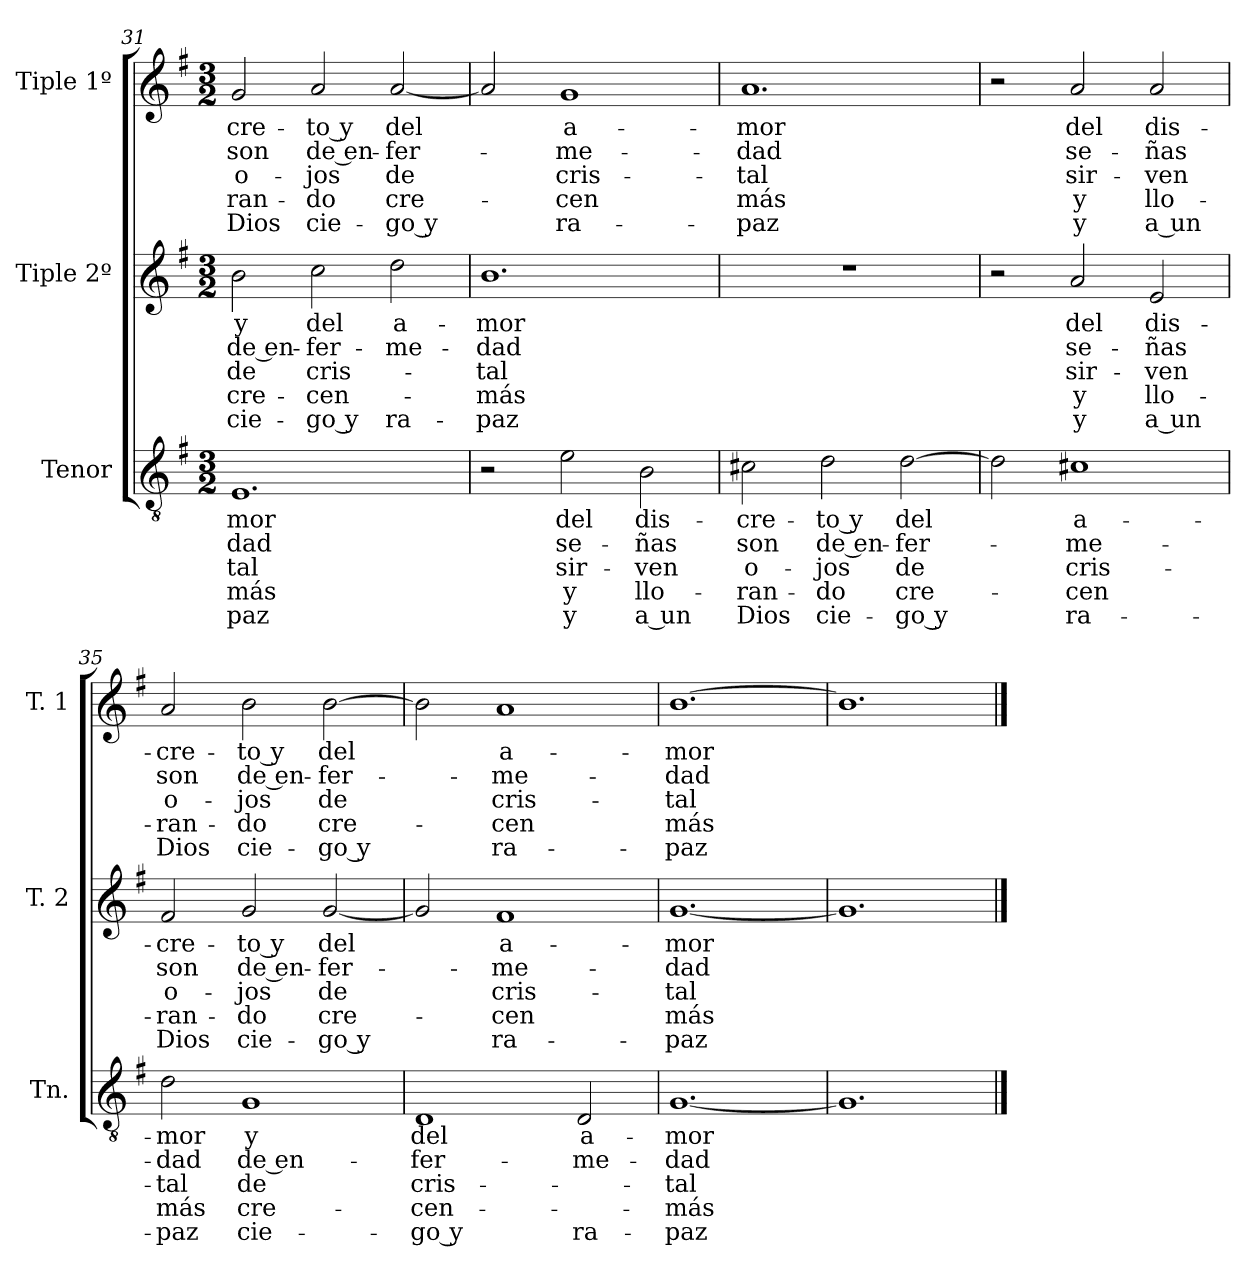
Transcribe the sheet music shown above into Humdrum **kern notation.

**kern	**text	**text	**text	**text	**text	**kern	**text	**text	**text	**text	**text	**kern	**text	**text	**text	**text	**text
*part3	*part3	*part3	*part3	*part3	*part3	*part2	*part2	*part2	*part2	*part2	*part2	*part1	*part1	*part1	*part1	*part1	*part1
*staff3	*staff3	*staff3	*staff3	*staff3	*staff3	*staff2	*staff2	*staff2	*staff2	*staff2	*staff2	*staff1	*staff1	*staff1	*staff1	*staff1	*staff1
*I"Tenor	*	*	*	*	*	*I"Tiple 2º	*	*	*	*	*	*I"Tiple 1º	*	*	*	*	*
*I'Tn.	*	*	*	*	*	*I'T. 2	*	*	*	*	*	*I'T. 1	*	*	*	*	*
*clefGv2	*	*	*	*	*	*clefG2	*	*	*	*	*	*clefG2	*	*	*	*	*
*k[f#]	*	*	*	*	*	*k[f#]	*	*	*	*	*	*k[f#]	*	*	*	*	*
*M3/2	*	*	*	*	*	*M3/2	*	*	*	*	*	*M3/2	*	*	*	*	*
=31	=31	=31	=31	=31	=31	=31	=31	=31	=31	=31	=31	=31	=31	=31	=31	=31	=31
1.E	-mor	-dad	-tal	más	-paz	2b	-y	de en-	-de	-cre-	cie-	2g	-cre-	son	o-	-ran-	Dios
.	.	.	.	.	.	2cc	del	-fer-	cris-	-cen-	-go y	2a	-to y	de en-	-jos	-do	cie-
.	.	.	.	.	.	2dd	a-	-me-	.	.	ra-	[2a	del	-fer-	de	cre-	-go y
=32	=32	=32	=32	=32	=32	=32	=32	=32	=32	=32	=32	=32	=32	=32	=32	=32	=32
2r	.	.	.	.	.	1.b	-mor	-dad	-tal	-más	-paz	2a]	.	.	.	.	.
2e	del	se-	sir-	y	y	.	.	.	.	.	.	1g	a-	-me-	cris-	-cen	ra-
2B	dis-	-ñas	-ven	llo-	a un	.	.	.	.	.	.	.	.	.	.	.	.
=33	=33	=33	=33	=33	=33	=33	=33	=33	=33	=33	=33	=33	=33	=33	=33	=33	=33
2c#X	-cre-	son	o-	-ran-	Dios	1.r	.	.	.	.	.	1.a	-mor	-dad	-tal	más	-paz
2d	-to y	de en-	-jos	-do	cie-	.	.	.	.	.	.	.	.	.	.	.	.
[2d	del	-fer-	de	cre-	-go y	.	.	.	.	.	.	.	.	.	.	.	.
=34	=34	=34	=34	=34	=34	=34	=34	=34	=34	=34	=34	=34	=34	=34	=34	=34	=34
2d]	.	.	.	.	.	2r	.	.	.	.	.	2r	.	.	.	.	.
1c#X	a-	-me-	cris-	-cen	ra-	2a	del	se-	sir-	y	y	2a	del	se-	sir-	y	y
.	.	.	.	.	.	2e	dis-	-ñas	-ven	llo-	a un	2a	dis-	-ñas	-ven	llo-	a un
=35	=35	=35	=35	=35	=35	=35	=35	=35	=35	=35	=35	=35	=35	=35	=35	=35	=35
2d	-mor	-dad	-tal	más	-paz	2f#	-cre-	son	o-	-ran-	Dios	2a	-cre-	son	o-	-ran-	Dios
1G	-y	de en-	-de	-cre-	cie-	2g	-to y	de en-	-jos	-do	cie-	2b	-to y	de en-	-jos	-do	cie-
.	.	.	.	.	.	[2g	del	-fer-	de	cre-	-go y	[2b	del	-fer-	de	cre-	-go y
=36	=36	=36	=36	=36	=36	=36	=36	=36	=36	=36	=36	=36	=36	=36	=36	=36	=36
1D	del	-fer-	cris-	-cen-	-go y	2g]	.	.	.	.	.	2b]	.	.	.	.	.
.	.	.	.	.	.	1f#	a-	-me-	cris-	-cen	ra-	1a	a-	-me-	cris-	-cen	ra-
2D	a-	-me-	.	.	ra-	.	.	.	.	.	.	.	.	.	.	.	.
=37	=37	=37	=37	=37	=37	=37	=37	=37	=37	=37	=37	=37	=37	=37	=37	=37	=37
[1.G	-mor	-dad	-tal	-más	-paz	[1.g	-mor	-dad	-tal	más	-paz	[1.b	-mor	-dad	-tal	más	-paz
=38	=38	=38	=38	=38	=38	=38	=38	=38	=38	=38	=38	=38	=38	=38	=38	=38	=38
1.G]	.	.	.	.	.	1.g]	.	.	.	.	.	1.b]	.	.	.	.	.
==	==	==	==	==	==	==	==	==	==	==	==	==	==	==	==	==	==
*-	*-	*-	*-	*-	*-	*-	*-	*-	*-	*-	*-	*-	*-	*-	*-	*-	*-
